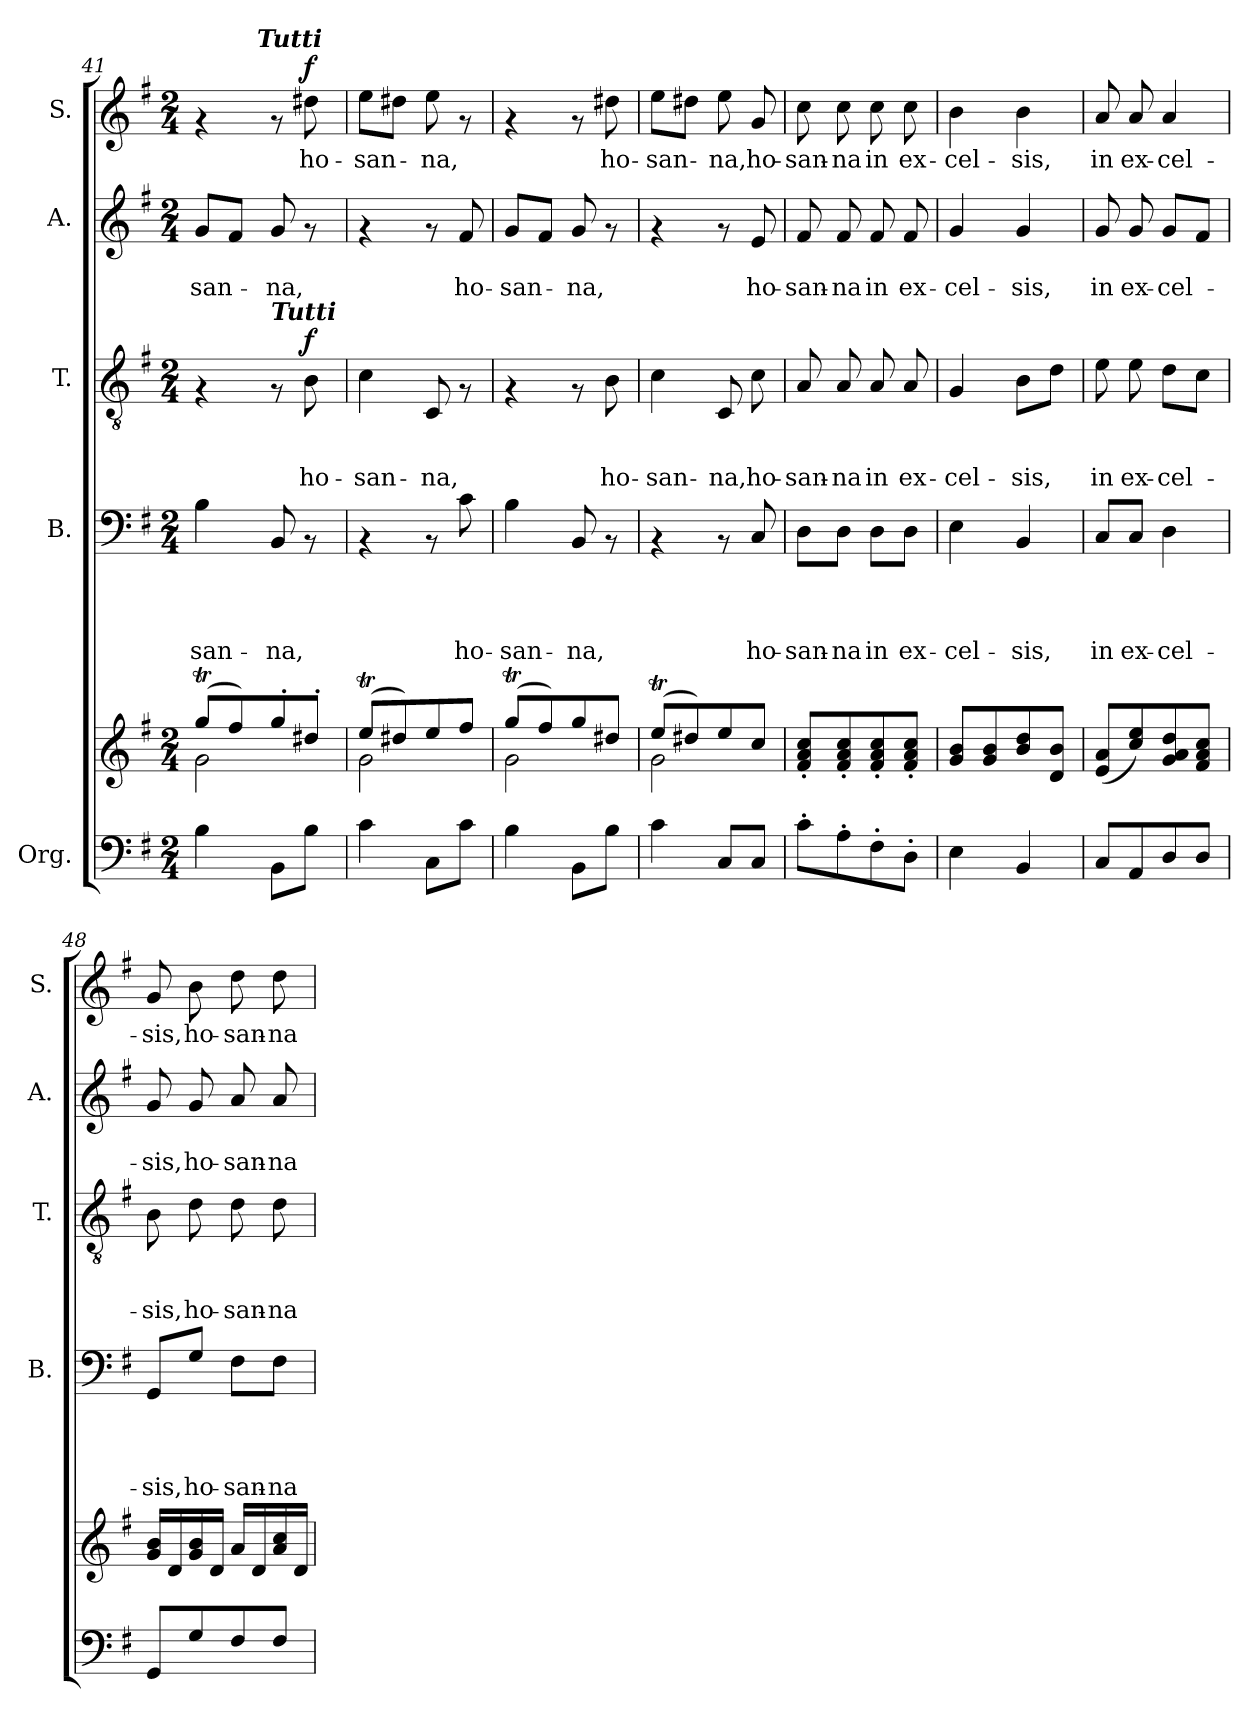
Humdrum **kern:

**kern	**kern	**kern	**text	**text	**text	**text	**kern	**text	**text	**text	**dynam	**kern	**text	**text	**kern	**text	**dynam
*part5	*part5	*part4	*part4	*part4	*part4	*part4	*part3	*part3	*part3	*part3	*part3	*part2	*part2	*part2	*part1	*part1	*part1
*staff6	*staff5	*staff4	*staff4	*staff4	*staff4	*staff4	*staff3	*staff3	*staff3	*staff3	*staff3	*staff2	*staff2	*staff2	*staff1	*staff1	*staff1
*I"Org.	*	*I"B.	*	*	*	*	*I"T.	*	*	*	*	*I"A.	*	*	*I"S.	*	*
*	*	*I'B.	*	*	*	*	*I'T.	*	*	*	*	*I'A.	*	*	*I'S.	*	*
!!LO:PB:g=z
*clefF4	*clefG2	*clefF4	*	*	*	*	*clefGv2	*	*	*	*	*clefG2	*	*	*clefG2	*	*
*k[f#]	*k[f#]	*k[f#]	*	*	*	*	*k[f#]	*	*	*	*	*k[f#]	*	*	*k[f#]	*	*
*G:	*G:	*G:	*	*	*	*	*G:	*	*	*	*	*G:	*	*	*G:	*	*
*M2/4	*M2/4	*M2/4	*	*	*	*	*M2/4	*	*	*	*	*M2/4	*	*	*M2/4	*	*
=41	=41	=41	=41	=41	=41	=41	=41	=41	=41	=41	=41	=41	=41	=41	=41	=41	=41
*	*^	*	*	*	*	*	*	*	*	*	*	*	*	*	*	*	*
!	!	!	!	!	!	!	!LO:LY:b	!	!	!	!	!	!	!	!LO:LY:b	!	!	!
*	*	*	*	*	*	*	*	*	*	*	*	*	*	*	*	*^	*	*
4B\	(>8ggT/L	2g\	4B\	.	.	.	-san-	4rF	.	.	.	.	8g/L	.	-san-	4rf	8..ryy	.	.
.	8ff#/)	.	.	.	.	.	.	.	.	.	.	.	8f#/J	.	.	.	.	.	.
!	!	!	!	!	!	!	!	!	!	!	!	!	!	!	!	!	!LO:TX:a:Bi:t=Tutti	!	!
.	.	.	.	.	.	.	.	.	.	.	.	.	.	.	.	.	4ryy	.	.
!	!	!	!	!	!	!	!	!LO:TX:a:Bi:t=Tutti	!	!	!	!	!	!	!	!	!	!	!
!	!	!	!	!	!	!	!LO:LY:b	!	!	!	!	!	!	!	!LO:LY:b	!	!	!	!
8BB\L	8gg'>/	.	8BB/	.	.	.	-na,	8rF	.	.	.	.	8g/	.	-na,	8rf	.	.	.
!	!	!	!	!	!	!	!	!	!	!	!LO:LY:b	!LO:DY:a	!	!	!	!	!	!LO:LY:b	!LO:DY:a
8B\J	8dd#X'>/J	.	8rAA	.	.	.	.	8B\	.	.	ho-	f	8rf	.	.	8dd#X\	.	ho-	f
.	.	.	.	.	.	.	.	.	.	.	.	.	.	.	.	.	32ryy	.	.
=42	=42	=42	=42	=42	=42	=42	=42	=42	=42	=42	=42	=42	=42	=42	=42	=42	=42	=42	=42
!	!	!	!	!	!	!	!	!	!	!	!LO:LY:b	!	!	!	!	!	!	!LO:LY:b	!
*	*	*	*	*	*	*	*	*	*	*	*	*	*	*	*	*v	*v	*	*
4c\	(>8eeT/L	2g\	4rAA	.	.	.	.	4c\	.	.	-san-	.	4rf	.	.	8ee\L	-san-	.
.	8dd#X/)	.	.	.	.	.	.	.	.	.	.	.	.	.	.	8dd#X\J	.	.
!	!	!	!	!	!	!	!	!	!	!	!LO:LY:b	!	!	!	!	!	!LO:LY:b	!
8C\L	8ee/	.	8rAA	.	.	.	.	8C/	.	.	-na,	.	8rf	.	.	8ee\	-na,	.
!	!	!	!	!	!	!	!LO:LY:b	!	!	!	!	!	!	!	!LO:LY:b	!	!	!
8c\J	8ff#/J	.	8c\	.	.	.	ho-	8rF	.	.	.	.	8f#/	.	ho-	8rf	.	.
=43	=43	=43	=43	=43	=43	=43	=43	=43	=43	=43	=43	=43	=43	=43	=43	=43	=43	=43
!	!	!	!	!	!	!	!LO:LY:b	!	!	!	!	!	!	!	!LO:LY:b	!	!	!
4B\	(>8ggT/L	2g\	4B\	.	.	.	-san-	4rF	.	.	.	.	8g/L	.	-san-	4rf	.	.
.	8ff#/)	.	.	.	.	.	.	.	.	.	.	.	8f#/J	.	.	.	.	.
!	!	!	!	!	!	!	!LO:LY:b	!	!	!	!	!	!	!	!LO:LY:b	!	!	!
8BB\L	8gg/	.	8BB/	.	.	.	-na,	8rF	.	.	.	.	8g/	.	-na,	8rf	.	.
!	!	!	!	!	!	!	!	!	!	!	!LO:LY:b	!	!	!	!	!	!LO:LY:b	!
8B\J	8dd#X/J	.	8rAA	.	.	.	.	8B\	.	.	ho-	.	8rf	.	.	8dd#X\	ho-	.
=44	=44	=44	=44	=44	=44	=44	=44	=44	=44	=44	=44	=44	=44	=44	=44	=44	=44	=44
!	!	!	!	!	!	!	!	!	!	!	!LO:LY:b	!	!	!	!	!	!LO:LY:b	!
4c\	(>8eeT/L	2g\	4rAA	.	.	.	.	4c\	.	.	-san-	.	4rf	.	.	8ee\L	-san-	.
.	8dd#X/)	.	.	.	.	.	.	.	.	.	.	.	.	.	.	8dd#X\J	.	.
!	!	!	!	!	!	!	!	!	!	!	!LO:LY:b	!	!	!	!	!	!LO:LY:b	!
8C/L	8ee/	.	8rAA	.	.	.	.	8C/	.	.	-na,	.	8rf	.	.	8ee\	-na,	.
!	!	!	!	!	!	!	!LO:LY:b	!	!	!	!LO:LY:b	!	!	!	!LO:LY:b	!	!LO:LY:b	!
8C/J	8cc/J	.	8C/	.	.	.	ho-	8c\	.	.	ho-	.	8e/	.	ho-	8g/	ho-	.
*	*v	*v	*	*	*	*	*	*	*	*	*	*	*	*	*	*	*	*
=45	=45	=45	=45	=45	=45	=45	=45	=45	=45	=45	=45	=45	=45	=45	=45	=45	=45
!	!	!	!	!	!	!LO:LY:b	!	!	!	!LO:LY:b	!	!	!	!LO:LY:b	!	!LO:LY:b	!
8c'>\L	8f#/'< 8a/'< 8cc/'<L	8D\L	.	.	.	-san-	8A/	.	.	-san-	.	8f#/	.	-san-	8cc\	-san-	.
!	!	!	!	!	!	!LO:LY:b	!	!	!	!LO:LY:b	!	!	!	!LO:LY:b	!	!LO:LY:b	!
8A'>\	8f#/'< 8a/'< 8cc/'<	8D\J	.	.	.	-na	8A/	.	.	-na	.	8f#/	.	-na	8cc\	-na	.
!	!	!	!	!	!	!LO:LY:b	!	!	!	!LO:LY:b	!	!	!	!LO:LY:b	!	!LO:LY:b	!
8F#'>\	8f#/'< 8a/'< 8cc/'<	8D\L	.	.	.	in	8A/	.	.	in	.	8f#/	.	in	8cc\	in	.
!	!	!	!	!	!	!LO:LY:b	!	!	!	!LO:LY:b	!	!	!	!LO:LY:b	!	!LO:LY:b	!
8D'>\J	8f#/'< 8a/'< 8cc/'<J	8D\J	.	.	.	ex-	8A/	.	.	ex-	.	8f#/	.	ex-	8cc\	ex-	.
=46	=46	=46	=46	=46	=46	=46	=46	=46	=46	=46	=46	=46	=46	=46	=46	=46	=46
!	!	!	!	!	!	!LO:LY:b	!	!	!	!LO:LY:b	!	!	!	!LO:LY:b	!	!LO:LY:b	!
4E\	8g/ 8b/L	4E\	.	.	.	-cel-	4G/	.	.	-cel-	.	4g/	.	-cel-	4b\	-cel-	.
.	8g/ 8b/	.	.	.	.	.	.	.	.	.	.	.	.	.	.	.	.
!	!	!	!	!	!	!LO:LY:b	!	!	!	!LO:LY:b	!	!	!	!LO:LY:b	!	!LO:LY:b	!
4BB/	8b/ 8dd/	4BB/	.	.	.	-sis,	8B\L	.	.	-sis,	.	4g/	.	-sis,	4b\	-sis,	.
.	8d/ 8b/J	.	.	.	.	.	8d\J	.	.	.	.	.	.	.	.	.	.
!!LO:PB:g=z
=47	=47	=47	=47	=47	=47	=47	=47	=47	=47	=47	=47	=47	=47	=47	=47	=47	=47
!	!	!	!	!	!	!LO:LY:b	!	!	!	!LO:LY:b	!	!	!	!LO:LY:b	!	!LO:LY:b	!
8C/L	(<8e/ 8a/L	8C/L	.	.	.	in	8e\	.	.	in	.	8g/	.	in	8a/	in	.
!	!	!	!	!	!	!LO:LY:b	!	!	!	!LO:LY:b	!	!	!	!LO:LY:b	!	!LO:LY:b	!
8AA/	8cc/ 8ee/)	8C/J	.	.	.	ex-	8e\	.	.	ex-	.	8g/	.	ex-	8a/	ex-	.
!	!	!	!	!	!	!LO:LY:b	!	!	!	!LO:LY:b	!	!	!	!LO:LY:b	!	!LO:LY:b	!
8D/	8g/ 8a/ 8dd/	4D\	.	.	.	-cel-	8d\L	.	.	-cel-	.	8g/L	.	-cel-	4a/	-cel-	.
8D/J	8f#/ 8a/ 8cc/J	.	.	.	.	.	8c\J	.	.	.	.	8f#/J	.	.	.	.	.
=48	=48	=48	=48	=48	=48	=48	=48	=48	=48	=48	=48	=48	=48	=48	=48	=48	=48
!	!	!	!	!	!	!LO:LY:b	!	!	!	!LO:LY:b	!	!	!	!LO:LY:b	!	!LO:LY:b	!
8GG/L	16g/ 16b/LL	8GG/L	.	.	.	-sis,	8B\	.	.	-sis,	.	8g/	.	-sis,	8g/	-sis,	.
.	16d/	.	.	.	.	.	.	.	.	.	.	.	.	.	.	.	.
!	!	!	!	!	!	!LO:LY:b	!	!	!	!LO:LY:b	!	!	!	!LO:LY:b	!	!LO:LY:b	!
8G/	16g/ 16b/	8G/J	.	.	.	ho-	8d\	.	.	ho-	.	8g/	.	ho-	8b\	ho-	.
.	16d/JJ	.	.	.	.	.	.	.	.	.	.	.	.	.	.	.	.
!	!	!	!	!	!	!LO:LY:b	!	!	!	!LO:LY:b	!	!	!	!LO:LY:b	!	!LO:LY:b	!
8F#/	16a/LL	8F#\L	.	.	.	-san-	8d\	.	.	-san-	.	8a/	.	-san-	8dd\	-san-	.
.	16d/	.	.	.	.	.	.	.	.	.	.	.	.	.	.	.	.
!	!	!	!	!	!	!LO:LY:b	!	!	!	!LO:LY:b	!	!	!	!LO:LY:b	!	!LO:LY:b	!
8F#/J	16a/ 16cc/	8F#\J	.	.	.	-na	8d\	.	.	-na	.	8a/	.	-na	8dd\	-na	.
.	16d/JJ	.	.	.	.	.	.	.	.	.	.	.	.	.	.	.	.
=	=	=	=	=	=	=	=	=	=	=	=	=	=	=	=	=	=
*-	*-	*-	*-	*-	*-	*-	*-	*-	*-	*-	*-	*-	*-	*-	*-	*-	*-
